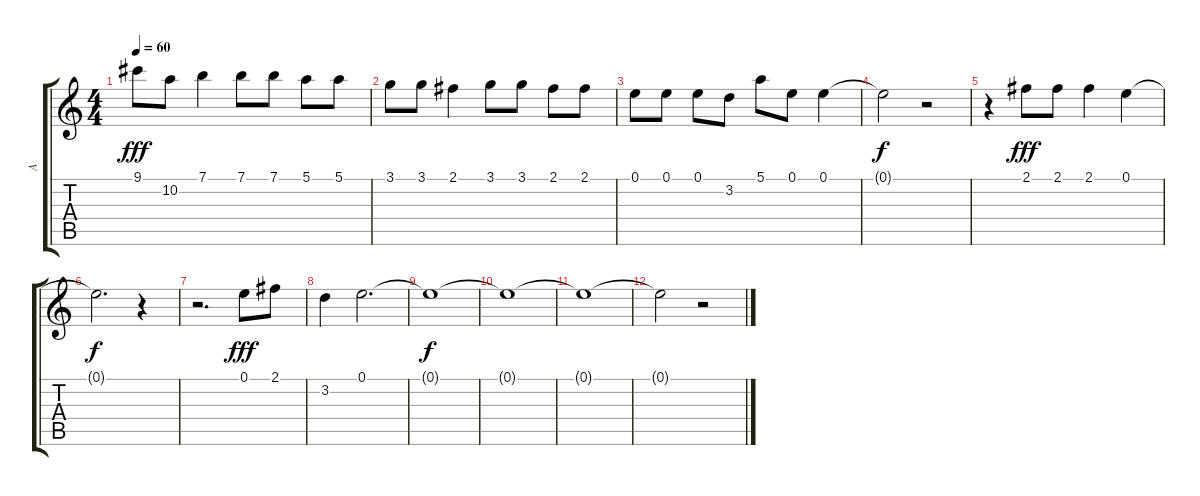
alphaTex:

\track ("A" "A") {instrument acousticguitarsteel}
\staff {score tabs}
\tuning (E4 B3 G3 D3 A2 E2) {hide}
\ts (4 4)
\tempo 60
\clef g2
\ks c
9.1.8{dy fff} 10.2.8 7.1.4 7.1.8 7.1.8 5.1.8 5.1.8 |
3.1.8 3.1.8 2.1.4 3.1.8 3.1.8 2.1.8 2.1.8 |
0.1.8 0.1.8 0.1.8 3.2.8 5.1.8 0.1.8 0.1.4 |
0.1{t}.2{dy f} r.2 |
r.4 2.1.8{dy fff} 2.1.8 2.1.4 0.1.4 |
0.1{t}.2{d dy f} r.4 |
r.2{d} 0.1.8{dy fff} 2.1.8 |
3.2.4 0.1.2{d} |
0.1{t}.1{dy f} |
0.1{t}.1 |
0.1{t}.1 |
0.1{t}.2 r.2
